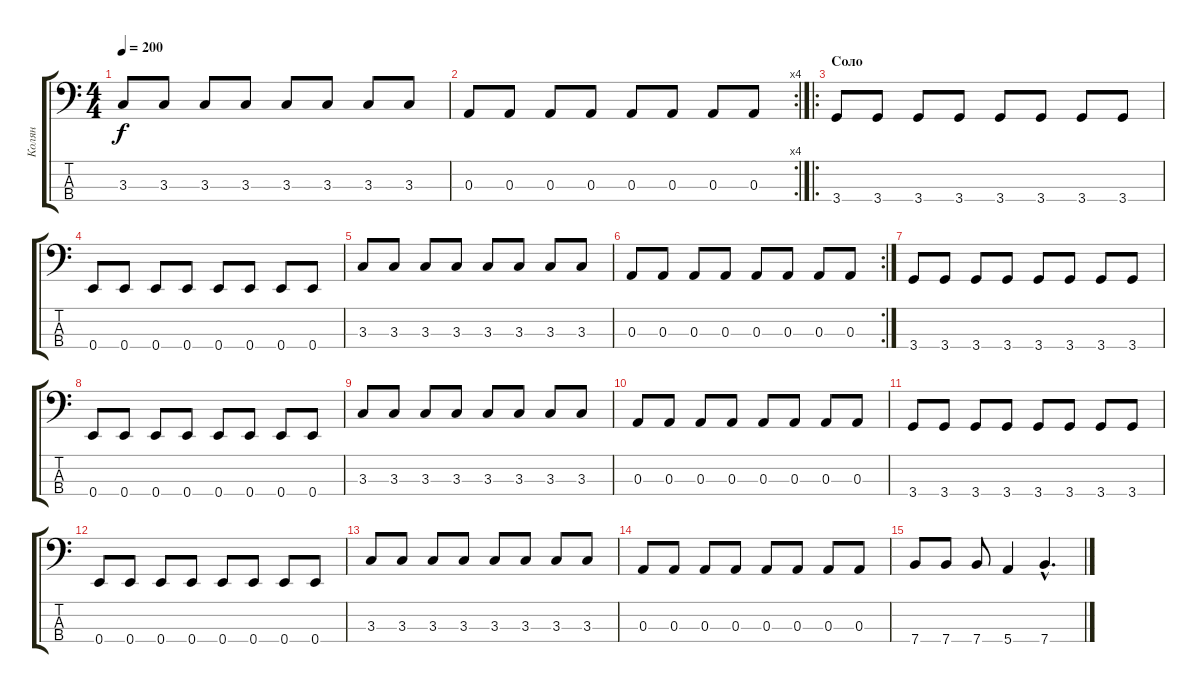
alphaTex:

\track ("Колян" "Колян") {instrument electricbasspick}
\staff {score tabs}
\tuning (G2 D2 A1 E1) {hide}
\ts (4 4)
\tempo 200
\clef f4
\ks c
3.3.8{dy f} 3.3.8 3.3.8 3.3.8 3.3.8 3.3.8 3.3.8 3.3.8 |
\rc 4
0.3.8 0.3.8 0.3.8 0.3.8 0.3.8 0.3.8 0.3.8 0.3.8 |
\ro
\section ("" "Соло")
3.4.8 3.4.8 3.4.8 3.4.8 3.4.8 3.4.8 3.4.8 3.4.8 |
0.4.8 0.4.8 0.4.8 0.4.8 0.4.8 0.4.8 0.4.8 0.4.8 |
3.3.8 3.3.8 3.3.8 3.3.8 3.3.8 3.3.8 3.3.8 3.3.8 |
\rc 2
0.3.8 0.3.8 0.3.8 0.3.8 0.3.8 0.3.8 0.3.8 0.3.8 |
3.4.8 3.4.8 3.4.8 3.4.8 3.4.8 3.4.8 3.4.8 3.4.8 |
0.4.8 0.4.8 0.4.8 0.4.8 0.4.8 0.4.8 0.4.8 0.4.8 |
3.3.8 3.3.8 3.3.8 3.3.8 3.3.8 3.3.8 3.3.8 3.3.8 |
0.3.8 0.3.8 0.3.8 0.3.8 0.3.8 0.3.8 0.3.8 0.3.8 |
3.4.8 3.4.8 3.4.8 3.4.8 3.4.8 3.4.8 3.4.8 3.4.8 |
0.4.8 0.4.8 0.4.8 0.4.8 0.4.8 0.4.8 0.4.8 0.4.8 |
3.3.8 3.3.8 3.3.8 3.3.8 3.3.8 3.3.8 3.3.8 3.3.8 |
0.3.8 0.3.8 0.3.8 0.3.8 0.3.8 0.3.8 0.3.8 0.3.8 |
7.4.8 7.4.8 7.4.8 5.4.4 7.4{hac}.4{d}
